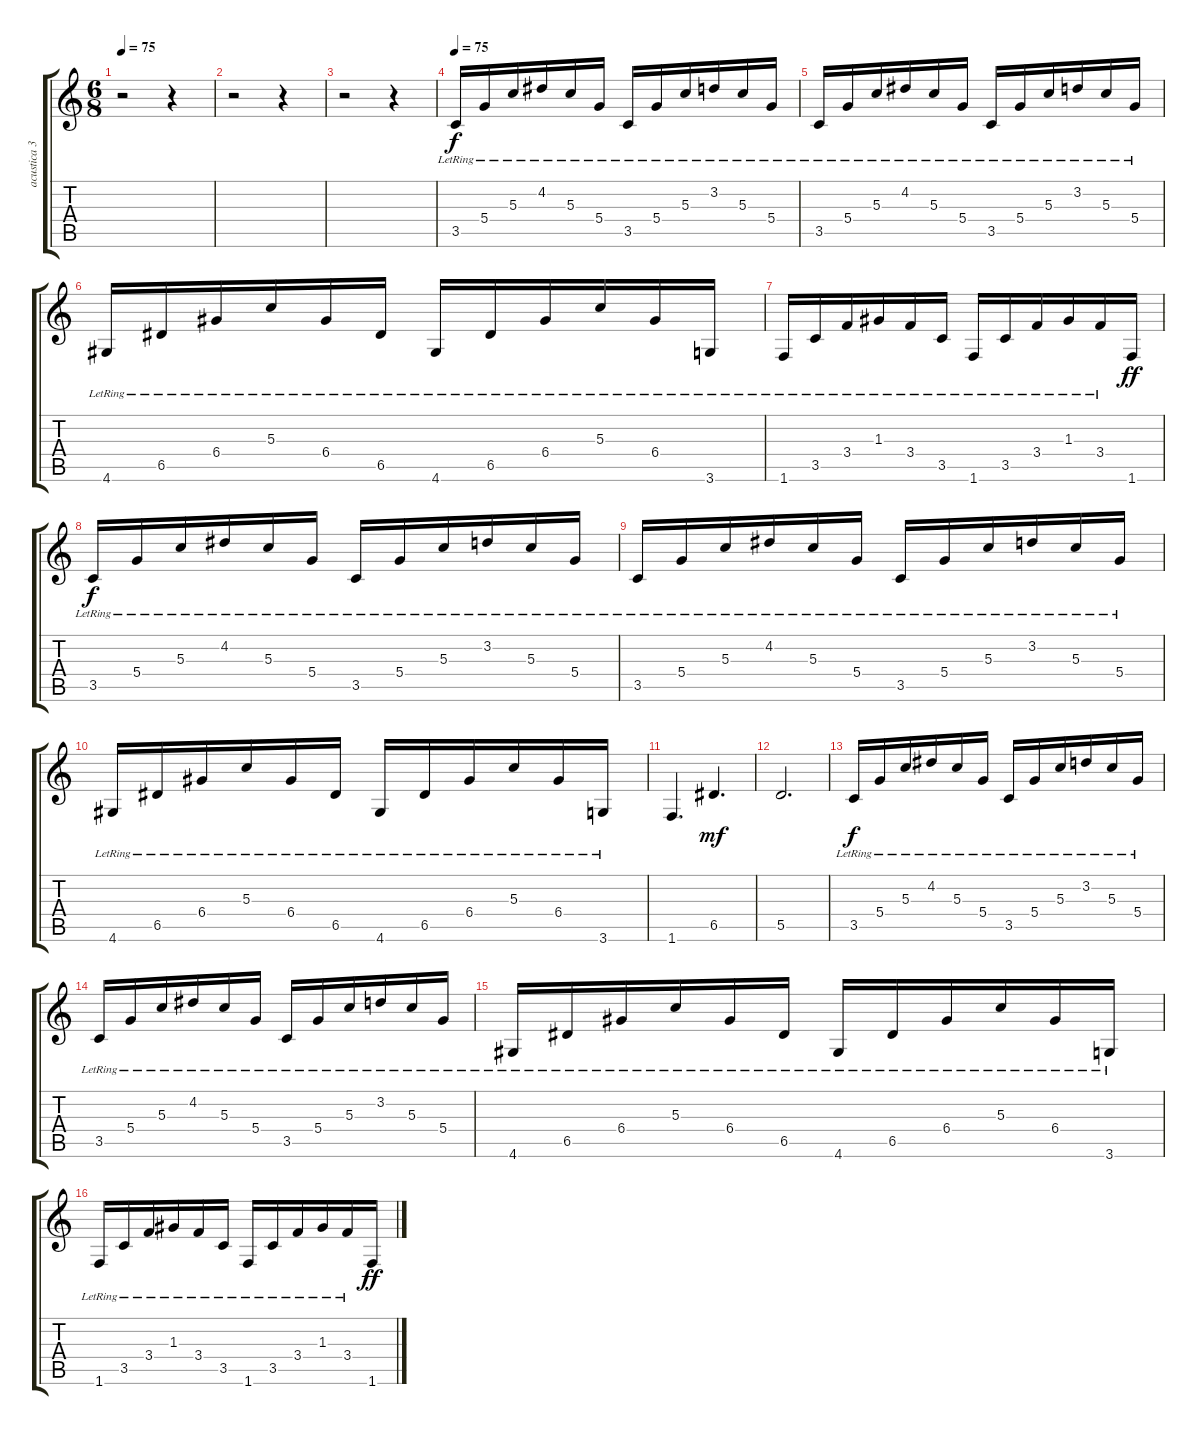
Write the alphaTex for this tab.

\track ("acustica 3" "acustica 3") {instrument acousticguitarnylon}
\staff {score tabs}
\tuning (E4 B3 G3 D3 A2 E2) {hide}
\ts (6 8)
\tempo 75
\clef g2
\ks c
r.2{dy f} r.4 |
r.2 r.4 |
r.2 r.4 |
\tempo 75
3.5{lr}.16 5.4{lr}.16 5.3{lr}.16 4.2{lr}.16 5.3{lr}.16 5.4{lr}.16 3.5{lr}.16 5.4{lr}.16 5.3{lr}.16 3.2{lr}.16 5.3{lr}.16 5.4{lr}.16 |
3.5{lr}.16 5.4{lr}.16 5.3{lr}.16 4.2{lr}.16 5.3{lr}.16 5.4{lr}.16 3.5{lr}.16 5.4{lr}.16 5.3{lr}.16 3.2{lr}.16 5.3{lr}.16 5.4{lr}.16 |
4.6{lr}.16 6.5{lr}.16 6.4{lr}.16 5.3{lr}.16 6.4{lr}.16 6.5{lr}.16 4.6{lr}.16 6.5{lr}.16 6.4{lr}.16 5.3{lr}.16 6.4{lr}.16 3.6{lr}.16 |
1.6{lr}.16 3.5{lr}.16 3.4{lr}.16 1.3{lr}.16 3.4{lr}.16 3.5{lr}.16 1.6{lr}.16 3.5{lr}.16 3.4{lr}.16 1.3{lr}.16 3.4{lr}.16 1.6.16{dy ff} |
3.5{lr}.16{dy f} 5.4{lr}.16 5.3{lr}.16 4.2{lr}.16 5.3{lr}.16 5.4{lr}.16 3.5{lr}.16 5.4{lr}.16 5.3{lr}.16 3.2{lr}.16 5.3{lr}.16 5.4{lr}.16 |
3.5{lr}.16 5.4{lr}.16 5.3{lr}.16 4.2{lr}.16 5.3{lr}.16 5.4{lr}.16 3.5{lr}.16 5.4{lr}.16 5.3{lr}.16 3.2{lr}.16 5.3{lr}.16 5.4{lr}.16 |
4.6{lr}.16 6.5{lr}.16 6.4{lr}.16 5.3{lr}.16 6.4{lr}.16 6.5{lr}.16 4.6{lr}.16 6.5{lr}.16 6.4{lr}.16 5.3{lr}.16 6.4{lr}.16 3.6{lr}.16 |
1.6.4{d} 6.5.4{d dy mf} |
5.5.2{d} |
3.5{lr}.16{dy f} 5.4{lr}.16 5.3{lr}.16 4.2{lr}.16 5.3{lr}.16 5.4{lr}.16 3.5{lr}.16 5.4{lr}.16 5.3{lr}.16 3.2{lr}.16 5.3{lr}.16 5.4{lr}.16 |
3.5{lr}.16 5.4{lr}.16 5.3{lr}.16 4.2{lr}.16 5.3{lr}.16 5.4{lr}.16 3.5{lr}.16 5.4{lr}.16 5.3{lr}.16 3.2{lr}.16 5.3{lr}.16 5.4{lr}.16 |
4.6{lr}.16 6.5{lr}.16 6.4{lr}.16 5.3{lr}.16 6.4{lr}.16 6.5{lr}.16 4.6{lr}.16 6.5{lr}.16 6.4{lr}.16 5.3{lr}.16 6.4{lr}.16 3.6{lr}.16 |
1.6{lr}.16 3.5{lr}.16 3.4{lr}.16 1.3{lr}.16 3.4{lr}.16 3.5{lr}.16 1.6{lr}.16 3.5{lr}.16 3.4{lr}.16 1.3{lr}.16 3.4{lr}.16 1.6.16{dy ff}
